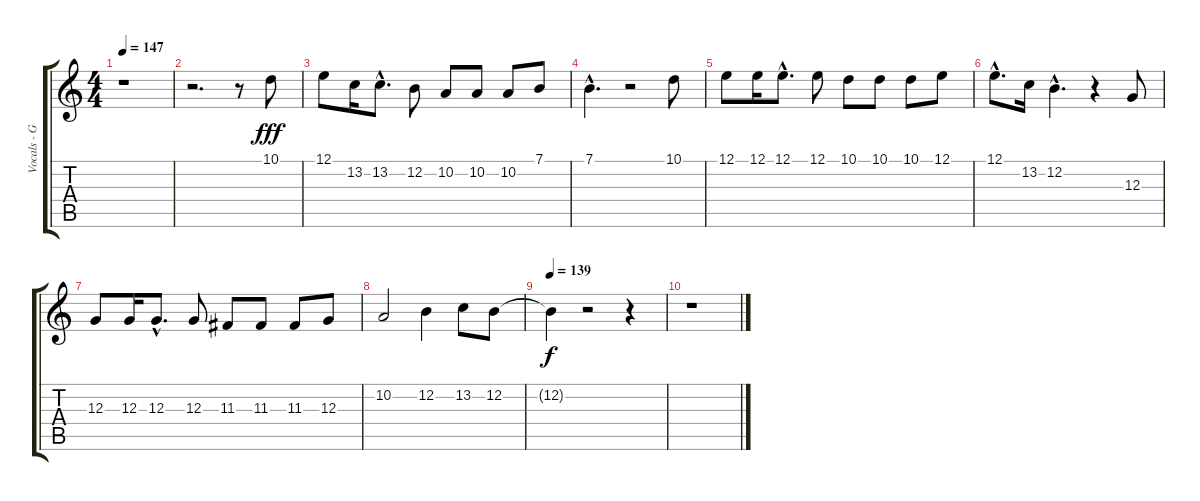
\track ("Vocals - Greg Graffin" "Vocals - G") {instrument voiceoohs}
\staff {score tabs}
\tuning (E4 B3 G3 D3 A2 E2) {hide}
\ts (4 4)
\tempo 147
\clef g2
\ks c
r.1{dy fff} |
r.2{d} r.8 10.1.8 |
12.1.8 13.2.16 13.2{hac}.8{d} 12.2.8 10.2.8 10.2.8 10.2.8 7.1.8 |
7.1{hac}.4{d} r.2 10.1.8 |
12.1.8 12.1.16 12.1{hac}.8{d} 12.1.8 10.1.8 10.1.8 10.1.8 12.1.8 |
12.1{hac}.8{d} 13.2.16 12.2{hac}.4{d} r.4 12.3.8 |
12.3.8 12.3.16 12.3{hac}.8{d} 12.3.8 11.3.8 11.3.8 11.3.8 12.3.8 |
10.2.2 12.2.4 13.2.8 12.2.8 |
\tempo 139
12.2{t}.4{dy f} r.2 r.4 |
r.1
